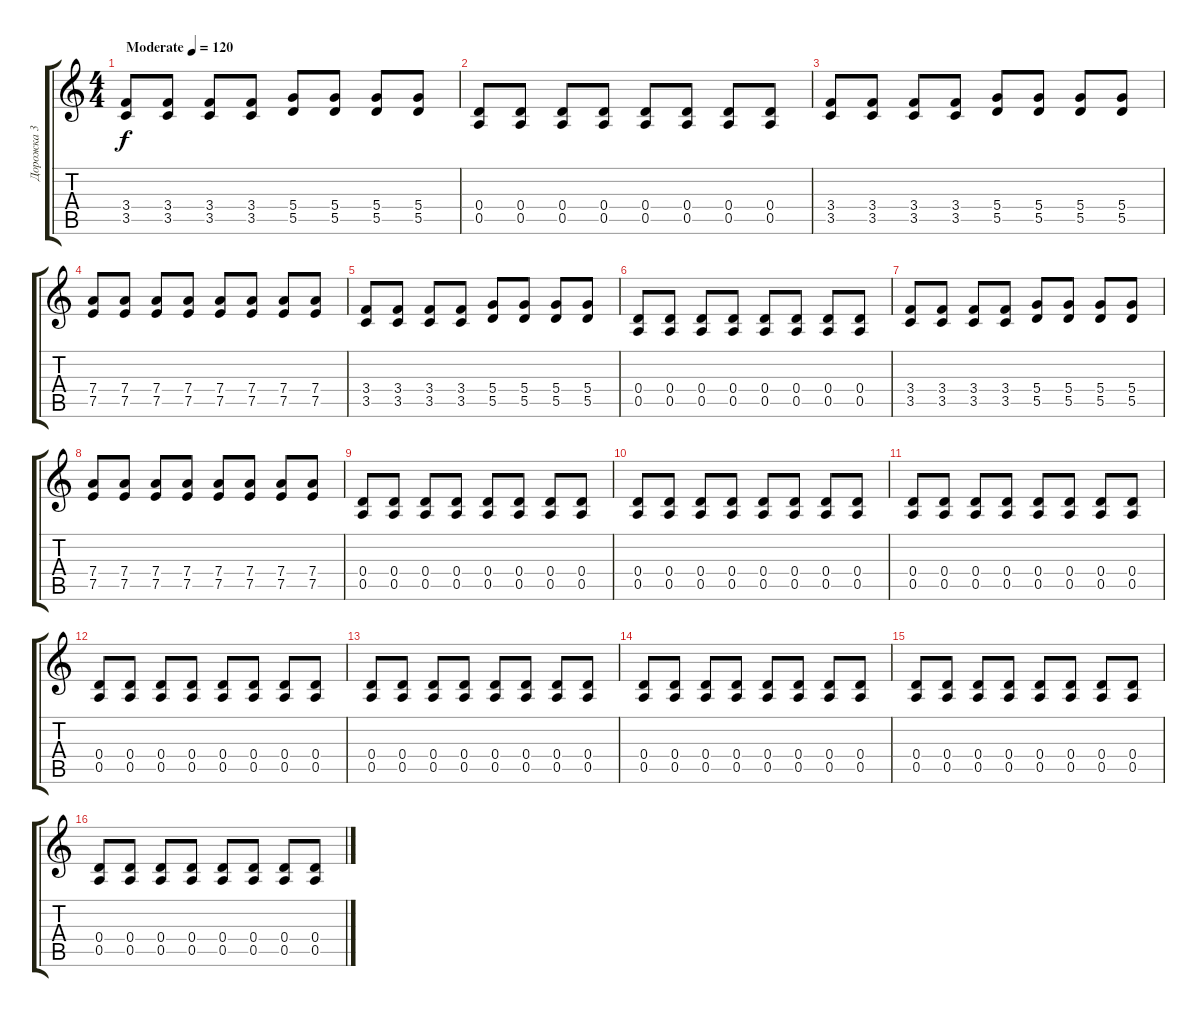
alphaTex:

\track ("Дорожка 3" "Дорожка 3") {instrument distortionguitar}
\staff {score tabs}
\tuning (E4 B3 G3 D3 A2 E2) {hide}
\ts (4 4)
\tempo (120 "Moderate")
\clef g2
\ks c
(3.4 3.5).8{dy f instrument distortionguitar} (3.4 3.5).8 (3.4 3.5).8 (3.4 3.5).8 (5.4 5.5).8 (5.4 5.5).8 (5.4 5.5).8 (5.4 5.5).8 |
(0.4 0.5).8 (0.4 0.5).8 (0.4 0.5).8 (0.4 0.5).8 (0.4 0.5).8 (0.4 0.5).8 (0.4 0.5).8 (0.4 0.5).8 |
(3.4 3.5).8 (3.4 3.5).8 (3.4 3.5).8 (3.4 3.5).8 (5.4 5.5).8 (5.4 5.5).8 (5.4 5.5).8 (5.4 5.5).8 |
(7.4 7.5).8 (7.4 7.5).8 (7.4 7.5).8 (7.4 7.5).8 (7.4 7.5).8 (7.4 7.5).8 (7.4 7.5).8 (7.4 7.5).8 |
(3.4 3.5).8 (3.4 3.5).8 (3.4 3.5).8 (3.4 3.5).8 (5.4 5.5).8 (5.4 5.5).8 (5.4 5.5).8 (5.4 5.5).8 |
(0.4 0.5).8 (0.4 0.5).8 (0.4 0.5).8 (0.4 0.5).8 (0.4 0.5).8 (0.4 0.5).8 (0.4 0.5).8 (0.4 0.5).8 |
(3.4 3.5).8 (3.4 3.5).8 (3.4 3.5).8 (3.4 3.5).8 (5.4 5.5).8 (5.4 5.5).8 (5.4 5.5).8 (5.4 5.5).8 |
(7.4 7.5).8 (7.4 7.5).8 (7.4 7.5).8 (7.4 7.5).8 (7.4 7.5).8 (7.4 7.5).8 (7.4 7.5).8 (7.4 7.5).8 |
(0.4 0.5).8 (0.4 0.5).8 (0.4 0.5).8 (0.4 0.5).8 (0.4 0.5).8 (0.4 0.5).8 (0.4 0.5).8 (0.4 0.5).8 |
(0.4 0.5).8 (0.4 0.5).8 (0.4 0.5).8 (0.4 0.5).8 (0.4 0.5).8 (0.4 0.5).8 (0.4 0.5).8 (0.4 0.5).8 |
(0.4 0.5).8 (0.4 0.5).8 (0.4 0.5).8 (0.4 0.5).8 (0.4 0.5).8 (0.4 0.5).8 (0.4 0.5).8 (0.4 0.5).8 |
(0.4 0.5).8 (0.4 0.5).8 (0.4 0.5).8 (0.4 0.5).8 (0.4 0.5).8 (0.4 0.5).8 (0.4 0.5).8 (0.4 0.5).8 |
(0.4 0.5).8 (0.4 0.5).8 (0.4 0.5).8 (0.4 0.5).8 (0.4 0.5).8 (0.4 0.5).8 (0.4 0.5).8 (0.4 0.5).8 |
(0.4 0.5).8 (0.4 0.5).8 (0.4 0.5).8 (0.4 0.5).8 (0.4 0.5).8 (0.4 0.5).8 (0.4 0.5).8 (0.4 0.5).8 |
(0.4 0.5).8 (0.4 0.5).8 (0.4 0.5).8 (0.4 0.5).8 (0.4 0.5).8 (0.4 0.5).8 (0.4 0.5).8 (0.4 0.5).8 |
(0.4 0.5).8 (0.4 0.5).8 (0.4 0.5).8 (0.4 0.5).8 (0.4 0.5).8 (0.4 0.5).8 (0.4 0.5).8 (0.4 0.5).8
